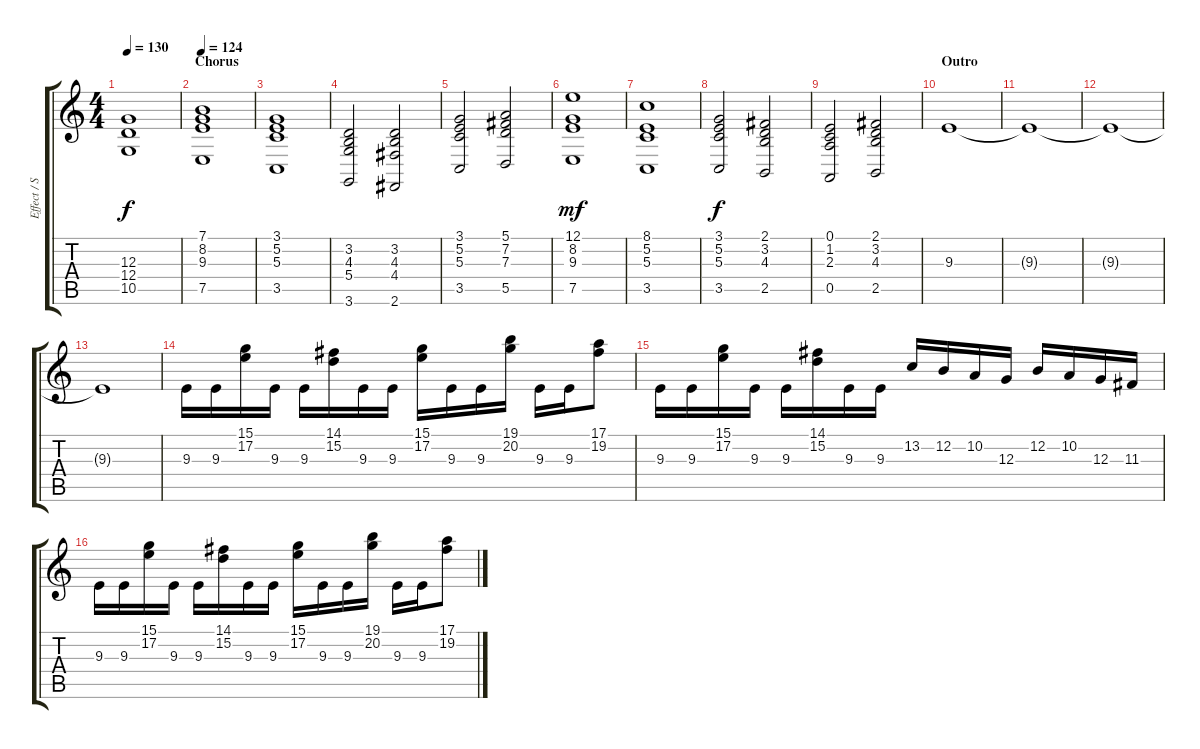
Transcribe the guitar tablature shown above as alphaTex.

\track ("Effect / Strings" "Effect / S") {instrument stringensemble1}
\staff {score tabs}
\tuning (E4 B3 G3 D3 A2 E2) {hide}
\ts (4 4)
\tempo 130
\clef g2
\ks c
(12.3 12.4 10.5).1{dy f} |
\section ("" "Chorus")
\tempo 124
(7.1 8.2 9.3 7.5).1 |
(3.1 5.2 5.3 3.5).1 |
(3.2 4.3 5.4 3.6).2 (3.2 4.3 4.4 2.6).2 |
(3.1 5.2 5.3 3.5).2 (5.1 7.2 7.3 5.5).2 |
(12.1 8.2 9.3 7.5).1{dy mf} |
(8.1 5.2 5.3 3.5).1 |
(3.1 5.2 5.3 3.5).2{dy f} (2.1 3.2 4.3 2.5).2 |
(0.1 1.2 2.3 0.5).2 (2.1 3.2 4.3 2.5).2 |
\section ("" "Outro")
9.3.1 |
9.3{t}.1 |
9.3{t}.1 |
9.3{t}.1 |
9.3.16{volume 12} 9.3.16 (15.1 17.2).16 9.3.16 9.3.16 (14.1 15.2).16 9.3.16 9.3.16 (15.1 17.2).16 9.3.16 9.3.16 (19.1 20.2).16 9.3.16 9.3.16 (17.1 19.2).8 |
9.3.16 9.3.16 (15.1 17.2).16 9.3.16 9.3.16 (14.1 15.2).16 9.3.16 9.3.16 13.2.16 12.2.16 10.2.16 12.3.16 12.2.16 10.2.16 12.3.16 11.3.16 |
9.3.16 9.3.16 (15.1 17.2).16 9.3.16 9.3.16 (14.1 15.2).16 9.3.16 9.3.16 (15.1 17.2).16 9.3.16 9.3.16 (19.1 20.2).16 9.3.16 9.3.16 (17.1 19.2).8
